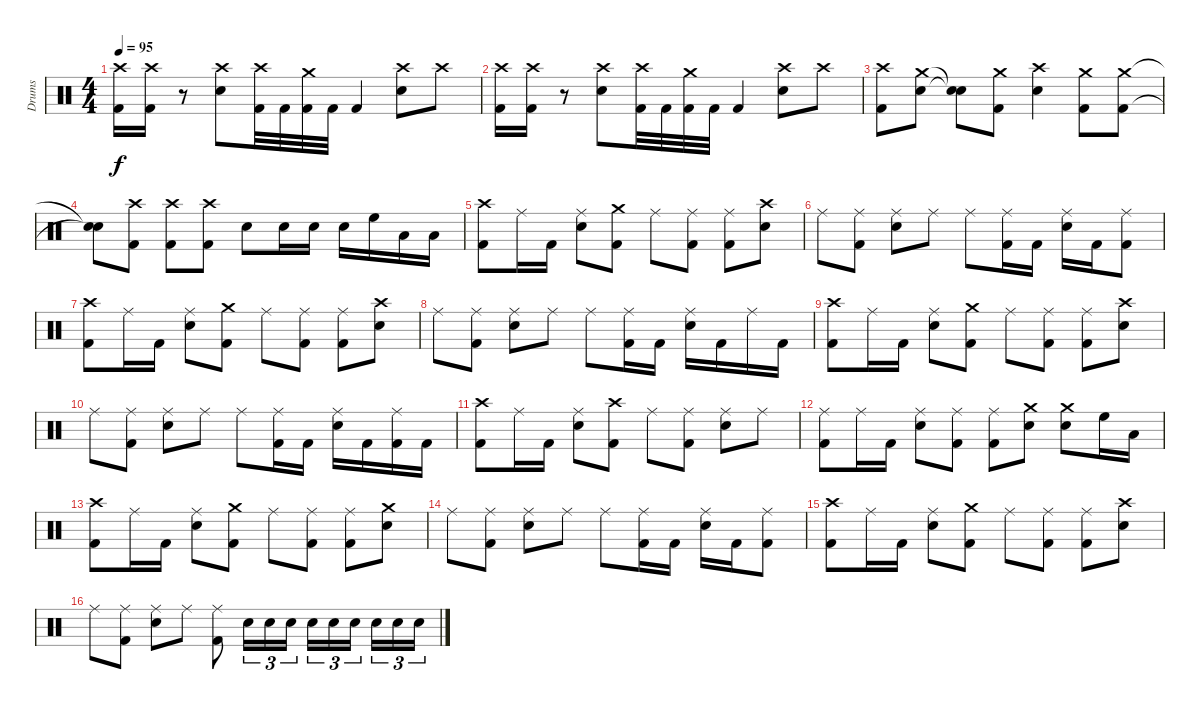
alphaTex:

\track ("Drums" "Drums") {instrument percussion}
\staff {score}
\articulation defaults
\ts (4 4)
\tempo 95
\clef neutral
\ks c
("Crash high (hit)" "Kick (hit) 2").16{dy f} ("Crash high (hit)" "Kick (hit) 2").16 r.8 ("Crash high (hit)" "Electric Snare (hit)").8 ("Crash high (hit)" "Kick (hit) 2").32 "Kick (hit) 2".32 ("Crash medium (hit)" "Kick (hit) 2").32 "Kick (hit) 2".32 "Kick (hit) 2".4 ("Crash high (hit)" "Electric Snare (hit)").8 "Crash high (hit)".8 |
("Crash high (hit)" "Kick (hit) 2").16 ("Crash high (hit)" "Kick (hit) 2").16 r.8 ("Crash high (hit)" "Electric Snare (hit)").8 ("Crash high (hit)" "Kick (hit) 2").32 "Kick (hit) 2".32 ("Crash medium (hit)" "Kick (hit) 2").32 "Kick (hit) 2".32 "Kick (hit) 2".4 ("Crash high (hit)" "Electric Snare (hit)").8 "Crash high (hit)".8 |
("Crash high (hit)" "Kick (hit) 2").8 ("Crash medium (hit)" "Electric Snare (hit)").8 ("Snare (hit)"{t} "Snare (hit)"{t}).8 ("Crash medium (hit)" "Kick (hit) 2").8 ("Crash high (hit)" "Electric Snare (hit)").4 ("Crash medium (hit)" "Kick (hit) 2").8 ("Crash medium (hit)" "Kick (hit) 2").8 |
("Snare (hit)"{t} "Snare (hit)"{t}).8 ("Crash high (hit)" "Kick (hit) 2").8 ("Crash high (hit)" "Kick (hit) 2").8 ("Crash high (hit)" "Kick (hit) 2").8 "Electric Snare (hit)".8 "Electric Snare (hit)".16 "Electric Snare (hit)".16 "Electric Snare (hit)".16 "High Floor Tom (hit)".16 "Low Tom (hit)".16 "Low Tom (hit)".16 |
("Crash high (hit)" "Kick (hit) 2").8 "Ride (middle)".16 "Kick (hit) 2".16 ("Ride (middle)" "Electric Snare (hit)").8 ("Crash medium (hit)" "Kick (hit) 2").8 "Ride (middle)".8 ("Ride (middle)" "Kick (hit) 2").8 ("Ride (middle)" "Kick (hit) 2").8 ("Crash high (hit)" "Electric Snare (hit)").8 |
"Ride (middle)".8 ("Ride (middle)" "Kick (hit) 2").8 ("Ride (middle)" "Electric Snare (hit)").8 "Ride (middle)".8 "Ride (middle)".8 ("Ride (middle)" "Kick (hit) 2").16 "Kick (hit) 2".16 ("Ride (middle)" "Electric Snare (hit)").16 "Kick (hit) 2".16 ("Ride (middle)" "Kick (hit) 2").8 |
("Crash high (hit)" "Kick (hit) 2").8 "Ride (middle)".16 "Kick (hit) 2".16 ("Ride (middle)" "Electric Snare (hit)").8 ("Crash medium (hit)" "Kick (hit) 2").8 "Ride (middle)".8 ("Ride (middle)" "Kick (hit) 2").8 ("Ride (middle)" "Kick (hit) 2").8 ("Crash high (hit)" "Electric Snare (hit)").8 |
"Ride (middle)".8 ("Ride (middle)" "Kick (hit) 2").8 ("Ride (middle)" "Electric Snare (hit)").8 "Ride (middle)".8 "Ride (middle)".8 ("Ride (middle)" "Kick (hit) 2").16 "Kick (hit) 2".16 ("Ride (middle)" "Electric Snare (hit)").16 "Kick (hit) 2".16 "Ride (middle)".16 "Kick (hit) 2".16 |
("Crash high (hit)" "Kick (hit) 2").8 "Ride (middle)".16 "Kick (hit) 2".16 ("Ride (middle)" "Electric Snare (hit)").8 ("Crash medium (hit)" "Kick (hit) 2").8 "Ride (middle)".8 ("Ride (middle)" "Kick (hit) 2").8 ("Ride (middle)" "Kick (hit) 2").8 ("Crash high (hit)" "Electric Snare (hit)").8 |
"Ride (middle)".8 ("Ride (middle)" "Kick (hit) 2").8 ("Ride (middle)" "Electric Snare (hit)").8 "Ride (middle)".8 "Ride (middle)".8 ("Ride (middle)" "Kick (hit) 2").16 "Kick (hit) 2".16 ("Ride (middle)" "Electric Snare (hit)").16 "Kick (hit) 2".16 ("Ride (middle)" "Kick (hit) 2").16 "Kick (hit) 2".16 |
("Crash high (hit)" "Kick (hit) 2").8 "Ride (middle)".16 "Kick (hit) 2".16 ("Ride (middle)" "Electric Snare (hit)").8 ("Crash high (hit)" "Kick (hit) 2").8 "Ride (middle)".8 ("Ride (middle)" "Kick (hit) 2").8 ("Ride (middle)" "Electric Snare (hit)").8 "Ride (middle)".8 |
("Ride (middle)" "Kick (hit) 2").8 "Ride (middle)".16 "Kick (hit) 2".16 ("Ride (middle)" "Electric Snare (hit)").8 ("Ride (middle)" "Kick (hit) 2").8 ("Ride (middle)" "Kick (hit) 2").8 ("Crash medium (hit)" "Electric Snare (hit)").8 ("Crash medium (hit)" "Electric Snare (hit)").8 "High Floor Tom (hit)".16 "Low Tom (hit)".16 |
("Crash high (hit)" "Kick (hit) 2").8 "Ride (middle)".16 "Kick (hit) 2".16 ("Ride (middle)" "Electric Snare (hit)").8 ("Crash medium (hit)" "Kick (hit) 2").8 "Ride (middle)".8 ("Ride (middle)" "Kick (hit) 2").8 ("Ride (middle)" "Kick (hit) 2").8 ("Crash medium (hit)" "Electric Snare (hit)").8 |
"Ride (middle)".8 ("Ride (middle)" "Kick (hit) 2").8 ("Ride (middle)" "Electric Snare (hit)").8 "Ride (middle)".8 "Ride (middle)".8 ("Ride (middle)" "Kick (hit) 2").16 "Kick (hit) 2".16 ("Ride (middle)" "Electric Snare (hit)").16 "Kick (hit) 2".16 ("Ride (middle)" "Kick (hit) 2").8 |
("Crash high (hit)" "Kick (hit) 2").8 "Ride (middle)".16 "Kick (hit) 2".16 ("Ride (middle)" "Electric Snare (hit)").8 ("Crash medium (hit)" "Kick (hit) 2").8 "Ride (middle)".8 ("Ride (middle)" "Kick (hit) 2").8 ("Ride (middle)" "Kick (hit) 2").8 ("Crash high (hit)" "Electric Snare (hit)").8 |
"Ride (middle)".8 ("Ride (middle)" "Kick (hit) 2").8 ("Ride (middle)" "Electric Snare (hit)").8 "Ride (middle)".8 ("Ride (middle)" "Kick (hit) 2").8 "Electric Snare (hit)".16{tu (3 2)} "Electric Snare (hit)".16{tu (3 2)} "Electric Snare (hit)".16{tu (3 2)} "Electric Snare (hit)".16{tu (3 2)} "Electric Snare (hit)".16{tu (3 2)} "Electric Snare (hit)".16{tu (3 2)} "Electric Snare (hit)".16{tu (3 2)} "Electric Snare (hit)".16{tu (3 2)} "Electric Snare (hit)".16{tu (3 2)}
